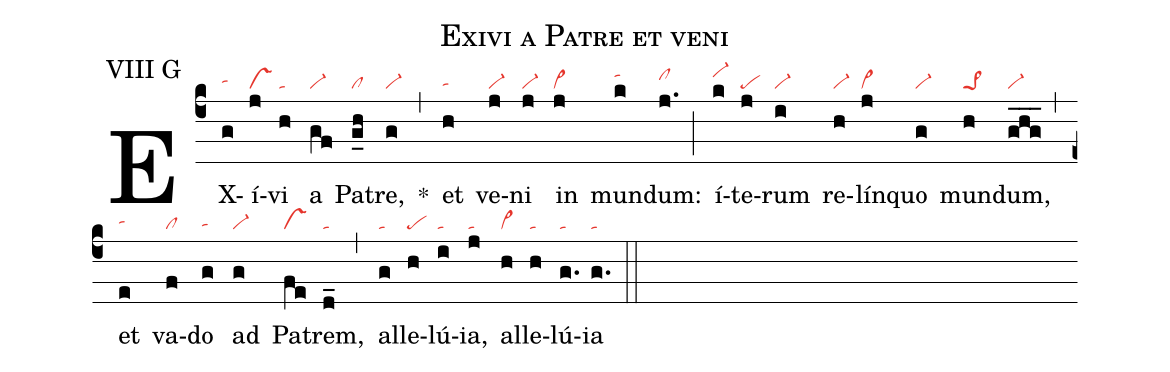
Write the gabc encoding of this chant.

name: Exivi a Patre et veni;
annotation: VIII G;
mode: 8;
nabc-lines: 1;
%%
(c4)
EX(g|tahh)í(j|vs)vi(h|ta) a(gf|vi-) Pa(g_h|cl)tre,(g|vi-) *(,)
et(h|tahg) ve(j|vi-)ni(j|vi-) in(j|vi>) mun(k|tahj)dum:(j.|clhi) (;)
í(k|vi-hj)te(j|pe)rum(i|vi-) re(h|vi-)lín(j|vi>)quo(g|vi-)
mun(h|pe>1)dum,(ghg___|vi-) (,)
et(e|tahh) va(f|cl)do(g|tahg) ad(g|vi-) Pa(fe|vs)trem,(d_|ta) (,)
al(g|ta)le(h|pe)lú(i|ta)ia,(j|ta) al(h|vi>)le(h|ta)lú(g.|ta)ia(g.|ta) (::)
